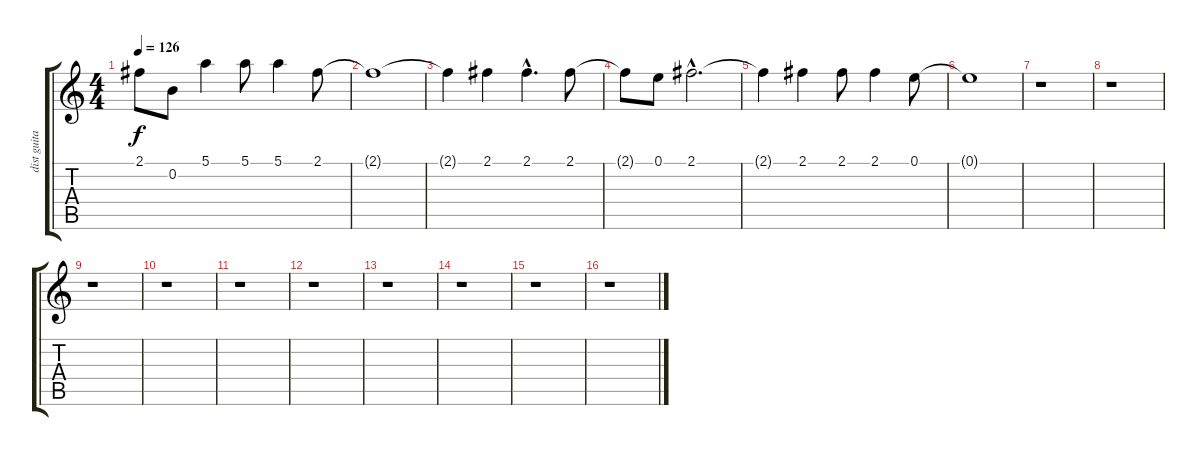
\track ("dist guitar 2" "dist guita") {instrument distortionguitar}
\staff {score tabs}
\tuning (E4 B3 G3 D3 A2 E2) {hide}
\ts (4 4)
\tempo 126
\clef g2
\ks c
2.1{t}.8{dy f} 0.2.8 5.1.4 5.1.8 5.1.4 2.1.8 |
2.1{t}.1 |
2.1{t}.4 2.1.4 2.1{hac}.4{d} 2.1.8 |
2.1{t}.8 0.1.8 2.1{hac}.2{d} |
2.1{t}.4 2.1.4 2.1.8 2.1.4 0.1.8 |
0.1{t}.1 |
r.1 |
r.1 |
r.1 |
r.1 |
r.1 |
r.1 |
r.1 |
r.1 |
r.1 |
r.1
